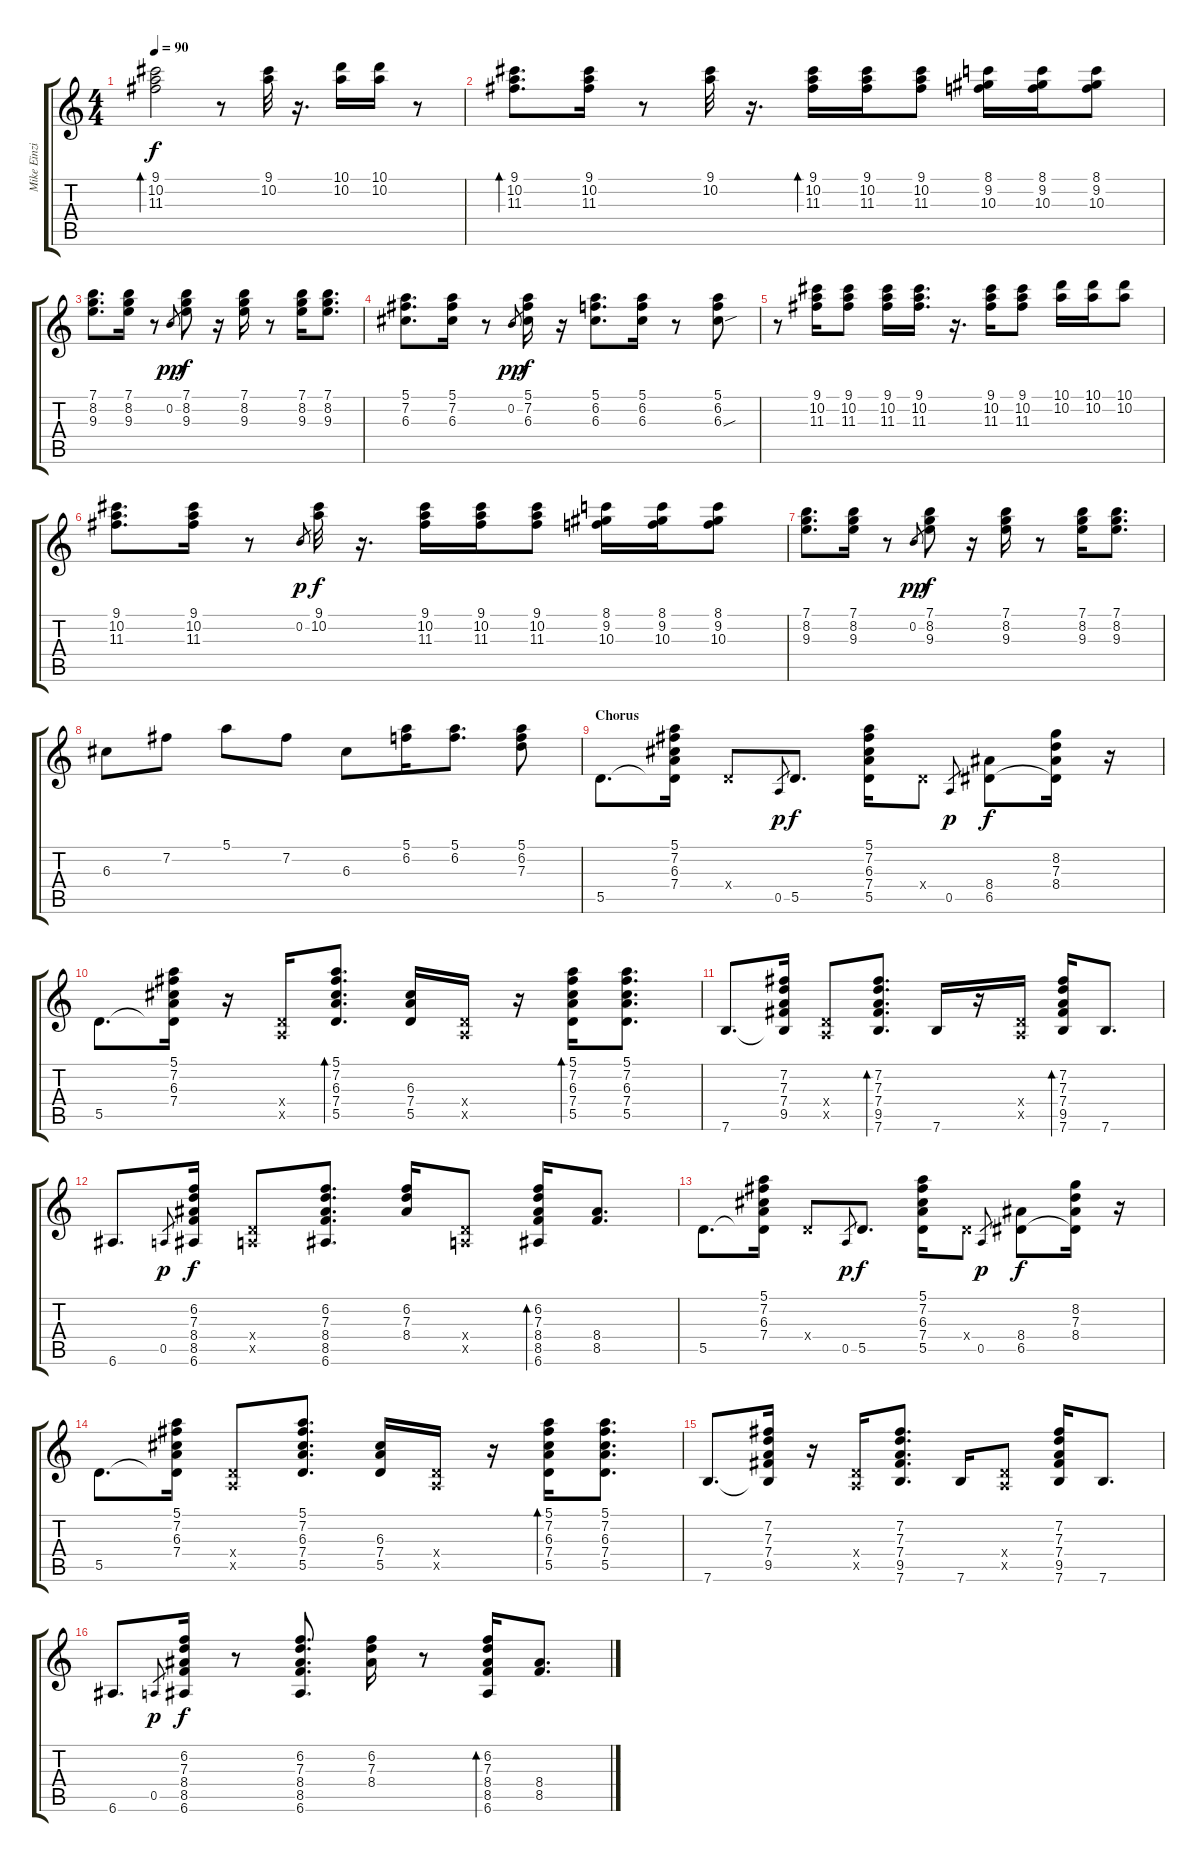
\track ("Mike Einziger [Acoustic Guitar]" "Mike Einzi") {instrument acousticguitarsteel}
\staff {score tabs}
\tuning (E4 B3 G3 D3 A2 E2) {hide}
\ts (4 4)
\tempo 90
\clef g2
\ks c
(9.1 10.2 11.3).2{bd 120 dy f} r.8 (9.1 10.2).32 r.16{d} (10.1 10.2).16 (10.1 10.2).16 r.8 |
(9.1 10.2 11.3).8{d bd 60} (9.1 10.2 11.3).16 r.8 (9.1 10.2).32 r.16{d} (9.1 10.2 11.3).16{bd 60} (9.1 10.2 11.3).16 (9.1 10.2 11.3).8 (8.1 9.2 10.3).16 (8.1 9.2 10.3).16 (8.1 9.2 10.3).8 |
(7.1 8.2 9.3).8{d} (7.1 8.2 9.3).16 r.8 0.2.8{gr dy pp} (7.1 8.2 9.3).8{dy f} r.16 (7.1 8.2 9.3).16 r.8 (7.1 8.2 9.3).16 (7.1 8.2 9.3).8{d} |
(5.1 7.2 6.3).8{d} (5.1 7.2 6.3).16 r.8 0.2.8{gr dy pp} (5.1 7.2 6.3).16{dy f} r.16 (5.1 6.2 6.3).8{d} (5.1 6.2 6.3).16 r.8 (5.1 6.2 6.3{sou}).8 |
r.8 (9.1 10.2 11.3).16 (9.1 10.2 11.3).8 (9.1 10.2 11.3).16 (9.1 10.2 11.3).16{d} r.16{d} (9.1 10.2 11.3).16 (9.1 10.2 11.3).8 (10.1 10.2).16 (10.1 10.2).16 (10.1 10.2).8 |
(9.1 10.2 11.3).8{d} (9.1 10.2 11.3).16 r.8 0.2.8{gr dy p} (9.1 10.2).32{dy f} r.16{d} (9.1 10.2 11.3).16 (9.1 10.2 11.3).16 (9.1 10.2 11.3).8 (8.1 9.2 10.3).16 (8.1 9.2 10.3).16 (8.1 9.2 10.3).8 |
(7.1 8.2 9.3).8{d} (7.1 8.2 9.3).16 r.8 0.2.8{gr dy pp} (7.1 8.2 9.3).8{dy f} r.16 (7.1 8.2 9.3).16 r.8 (7.1 8.2 9.3).16 (7.1 8.2 9.3).8{d} |
6.3.8 7.2.8 5.1.8 7.2.8 6.3.8 (5.1 6.2).16 (5.1 6.2).8{d} (5.1 6.2 7.3).8 |
\section ("" "Chorus")
5.5.8{d} (5.1 7.2 6.3 7.4 5.5{t}).16 0.4{x}.8 0.5.8{gr dy p} 5.5.8{d dy f} (5.1 7.2 6.3 7.4 5.5).16 0.4{x}.8 0.5.8{gr dy p} (8.4 6.5).8{dy f} (8.2 7.3 8.4 6.5{t}).16 r.16 |
5.5.8{d} (5.1 7.2 6.3 7.4 5.5{t}).16 r.16 (0.4{x} 0.5{x}).16 (5.1 7.2 6.3 7.4 5.5).8{d bd 120} (6.3 7.4 5.5).16 (0.4{x} 0.5{x}).16 r.16 (5.1 7.2 6.3 7.4 5.5).16{bd 60} (5.1 7.2 6.3 7.4 5.5).8{d} |
7.6.8{d} (7.2 7.3 7.4 9.5 7.6{t}).16 (0.4{x} 0.5{x}).8 (7.2 7.3 7.4 9.5 7.6).8{d bd 120} 7.6.16 r.16 (0.4{x} 0.5{x}).16 (7.2 7.3 7.4 9.5 7.6).16{bd 60} 7.6.8{d} |
6.6.8{d} 0.5.8{gr dy p} (6.2 7.3 8.4 8.5 6.6).16{dy f} (0.4{x} 0.5{x}).8 (6.2 7.3 8.4 8.5 6.6).8{d} (6.2 7.3 8.4).16 (0.4{x} 0.5{x}).8 (6.2 7.3 8.4 8.5 6.6).16{bd 60} (8.4 8.5).8{d} |
5.5.8{d} (5.1 7.2 6.3 7.4 5.5{t}).16 0.4{x}.8 0.5.8{gr dy p} 5.5.8{d dy f} (5.1 7.2 6.3 7.4 5.5).16 0.4{x}.8 0.5.8{gr dy p} (8.4 6.5).8{dy f} (8.2 7.3 8.4 6.5{t}).16 r.16 |
5.5.8{d} (5.1 7.2 6.3 7.4 5.5{t}).16 (0.4{x} 0.5{x}).8 (5.1 7.2 6.3 7.4 5.5).8{d} (6.3 7.4 5.5).16 (0.4{x} 0.5{x}).16 r.16 (5.1 7.2 6.3 7.4 5.5).16{bd 60} (5.1 7.2 6.3 7.4 5.5).8{d} |
7.6.8{d} (7.2 7.3 7.4 9.5 7.6{t}).16 r.16 (0.4{x} 0.5{x}).16 (7.2 7.3 7.4 9.5 7.6).8{d} 7.6.16 (0.4{x} 0.5{x}).8 (7.2 7.3 7.4 9.5 7.6).16 7.6.8{d} |
6.6.8{d} 0.5.8{gr dy p} (6.2 7.3 8.4 8.5 6.6).16{dy f} r.8 (6.2 7.3 8.4 8.5 6.6).8{d} (6.2 7.3 8.4).16 r.8 (6.2 7.3 8.4 8.5 6.6).16{bd 60} (8.4 8.5).8{d}
